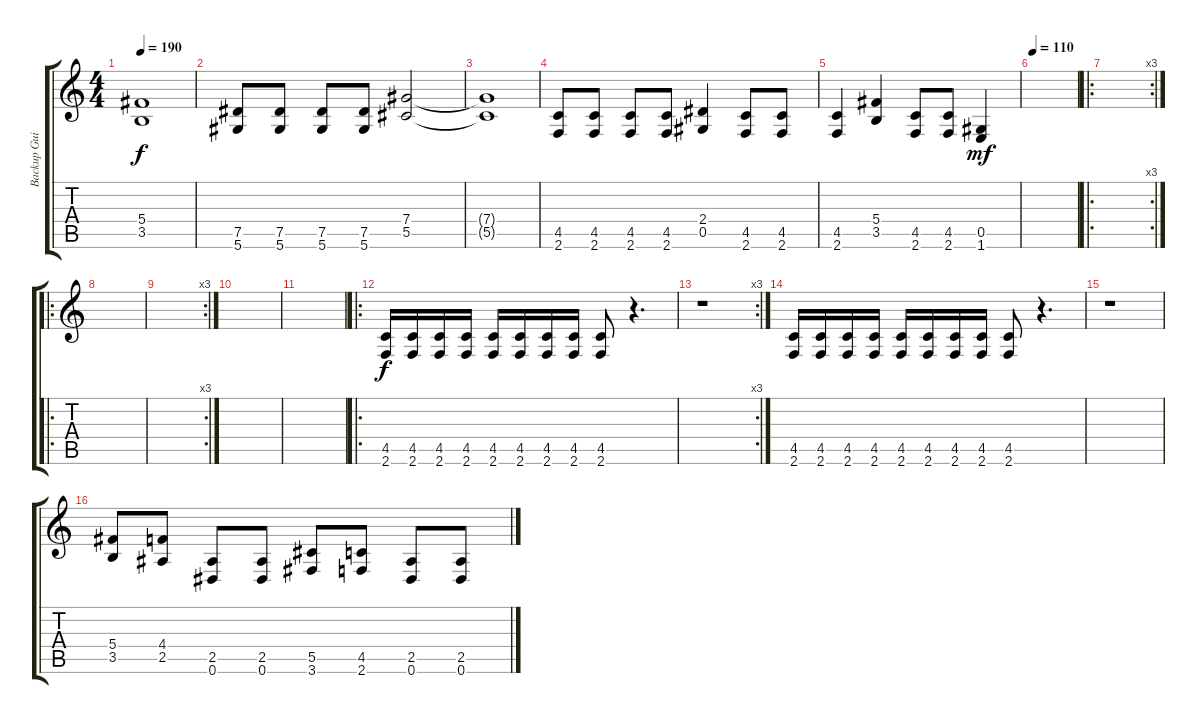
\track ("Backup Guitar" "Backup Gui") {instrument distortionguitar}
\staff {score tabs}
\tuning (Eb4 Bb3 Gb3 Db3 Ab2 Eb2) {hide}
\ts (4 4)
\tempo 190
\clef g2
\ks c
(5.4{t} 3.5{t}).1{dy f} |
(7.5 5.6).8 (7.5 5.6).8 (7.5 5.6).8 (7.5 5.6).8 (7.4 5.5).2 |
(7.4{t} 5.5{t}).1 |
(4.5 2.6).8 (4.5 2.6).8 (4.5 2.6).8 (4.5 2.6).8 (2.4 0.5).4 (4.5 2.6).8 (4.5 2.6).8 |
(4.5 2.6).4 (5.4 3.5).4 (4.5 2.6).8 (4.5 2.6).8 (0.5 1.6).4{dy mf} |
\tempo 110
|
\ro
\rc 3
|
\ro
|
\rc 3
|
|
|
\ro
(4.5 2.6).16{dy f} (4.5 2.6).16 (4.5 2.6).16 (4.5 2.6).16 (4.5 2.6).16 (4.5 2.6).16 (4.5 2.6).16 (4.5 2.6).16 (4.5 2.6).8 r.4{d} |
\rc 3
r.1 |
(4.5 2.6).16 (4.5 2.6).16 (4.5 2.6).16 (4.5 2.6).16 (4.5 2.6).16 (4.5 2.6).16 (4.5 2.6).16 (4.5 2.6).16 (4.5 2.6).8 r.4{d} |
r.1 |
(5.4 3.5).8 (4.4 2.5).8 (2.5 0.6).8 (2.5 0.6).8 (5.5 3.6).8 (4.5 2.6).8 (2.5 0.6).8 (2.5 0.6).8
